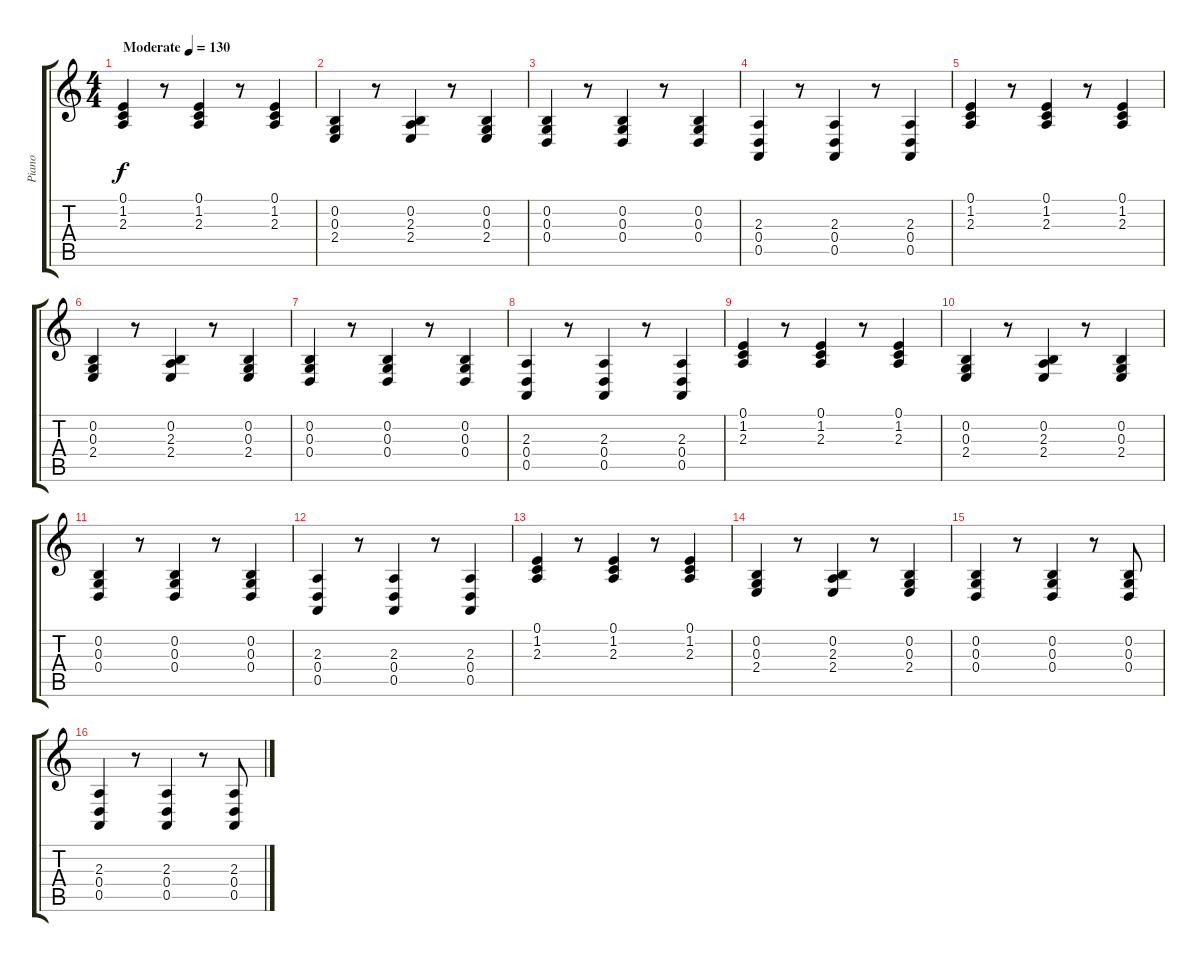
\track ("Piano" "Piano") {instrument brightacousticpiano}
\staff {score tabs}
\tuning (E4 B3 G3 D3 A2 E2) {hide}
\ts (4 4)
\tempo (130 "Moderate")
\clef g2
\ks c
(0.1 1.2 2.3).4{dy f instrument brightacousticpiano} r.8 (0.1 1.2 2.3).4 r.8 (0.1 1.2 2.3).4 |
(0.2 0.3 2.4).4 r.8 (0.2 2.3 2.4).4 r.8 (0.2 0.3 2.4).4 |
(0.2 0.3 0.4).4 r.8 (0.2 0.3 0.4).4 r.8 (0.2 0.3 0.4).4 |
(2.3 0.4 0.5).4 r.8 (2.3 0.4 0.5).4 r.8 (2.3 0.4 0.5).4 |
(0.1 1.2 2.3).4 r.8 (0.1 1.2 2.3).4 r.8 (0.1 1.2 2.3).4 |
(0.2 0.3 2.4).4 r.8 (0.2 2.3 2.4).4 r.8 (0.2 0.3 2.4).4 |
(0.2 0.3 0.4).4 r.8 (0.2 0.3 0.4).4 r.8 (0.2 0.3 0.4).4 |
(2.3 0.4 0.5).4 r.8 (2.3 0.4 0.5).4 r.8 (2.3 0.4 0.5).4 |
(0.1 1.2 2.3).4 r.8 (0.1 1.2 2.3).4 r.8 (0.1 1.2 2.3).4 |
(0.2 0.3 2.4).4 r.8 (0.2 2.3 2.4).4 r.8 (0.2 0.3 2.4).4 |
(0.2 0.3 0.4).4 r.8 (0.2 0.3 0.4).4 r.8 (0.2 0.3 0.4).4 |
(2.3 0.4 0.5).4 r.8 (2.3 0.4 0.5).4 r.8 (2.3 0.4 0.5).4 |
(0.1 1.2 2.3).4 r.8 (0.1 1.2 2.3).4 r.8 (0.1 1.2 2.3).4 |
(0.2 0.3 2.4).4 r.8 (0.2 2.3 2.4).4 r.8 (0.2 0.3 2.4).4 |
(0.2 0.3 0.4).4 r.8 (0.2 0.3 0.4).4 r.8 (0.2 0.3 0.4).8 |
(2.3 0.4 0.5).4 r.8 (2.3 0.4 0.5).4 r.8 (2.3 0.4 0.5).8
